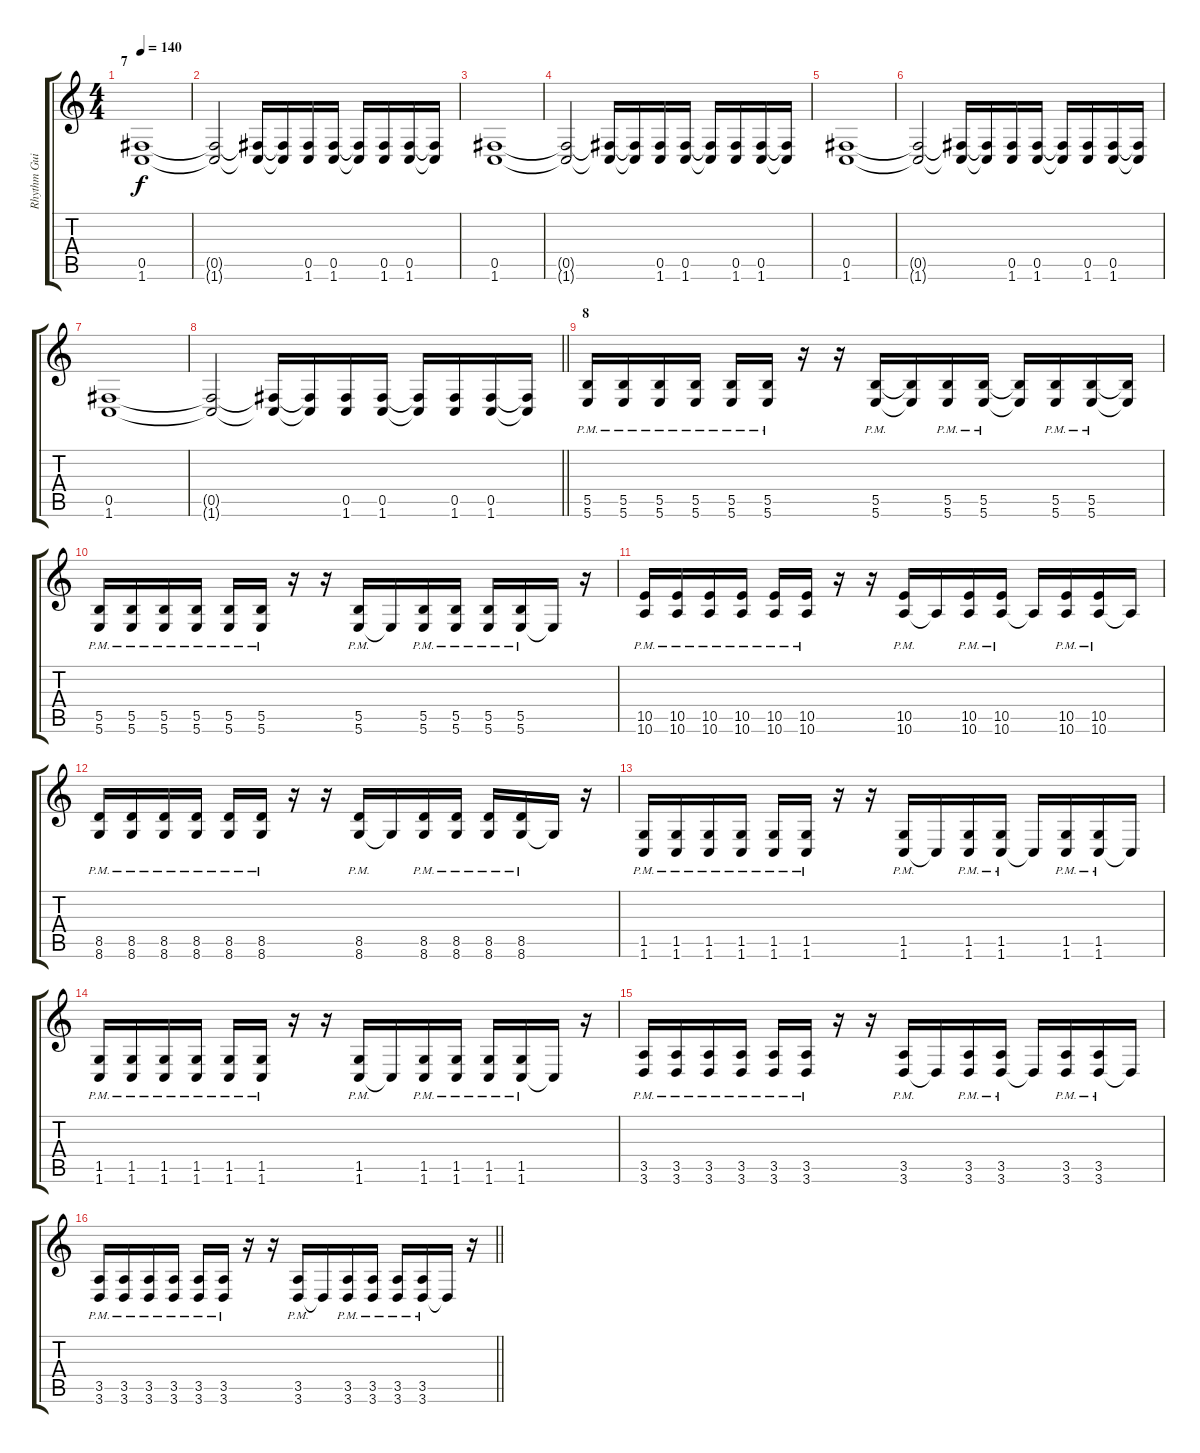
\track ("Rhythm Guitar 1" "Rhythm Gui") {instrument distortionguitar}
\staff {score tabs}
\tuning (Db4 Ab3 E3 B2 Gb2 B1) {hide}
\ts (4 4)
\section ("" "7")
\tempo 140
\clef g2
\ks c
(0.5 1.6).1{dy f} |
(0.5{t} 1.6{t}).2 (0.5{t} 1.6{t}).16 (0.5{t} 1.6{t}).16 (0.5 1.6).16 (0.5 1.6).16 (0.5{t} 1.6{t}).16 (0.5 1.6).16 (0.5 1.6).16 (0.5{t} 1.6{t}).16 |
(0.5 1.6).1 |
(0.5{t} 1.6{t}).2 (0.5{t} 1.6{t}).16 (0.5{t} 1.6{t}).16 (0.5 1.6).16 (0.5 1.6).16 (0.5{t} 1.6{t}).16 (0.5 1.6).16 (0.5 1.6).16 (0.5{t} 1.6{t}).16 |
(0.5 1.6).1 |
(0.5{t} 1.6{t}).2 (0.5{t} 1.6{t}).16 (0.5{t} 1.6{t}).16 (0.5 1.6).16 (0.5 1.6).16 (0.5{t} 1.6{t}).16 (0.5 1.6).16 (0.5 1.6).16 (0.5{t} 1.6{t}).16 |
(0.5 1.6).1 |
\barLineRight lightlight
(0.5{t} 1.6{t}).2 (0.5{t} 1.6{t}).16 (0.5{t} 1.6{t}).16 (0.5 1.6).16 (0.5 1.6).16 (0.5{t} 1.6{t}).16 (0.5 1.6).16 (0.5 1.6).16 (0.5{t} 1.6{t}).16 |
\section ("" "8")
(5.5{pm} 5.6{pm}).16{instrument distortionguitar} (5.5{pm} 5.6{pm}).16 (5.5{pm} 5.6{pm}).16 (5.5{pm} 5.6{pm}).16 (5.5{pm} 5.6{pm}).16 (5.5{pm} 5.6{pm}).16 r.16 r.16 (5.5{pm} 5.6{pm}).16 (5.5{t} 5.6{t}).16 (5.5{pm} 5.6{pm}).16 (5.5{pm} 5.6{pm}).16 (5.5{t} 5.6{t}).16 (5.5{pm} 5.6{pm}).16 (5.5{pm} 5.6{pm}).16 (5.5{t} 5.6{t}).16 |
(5.5{pm} 5.6{pm}).16 (5.5{pm} 5.6{pm}).16 (5.5{pm} 5.6{pm}).16 (5.5{pm} 5.6{pm}).16 (5.5{pm} 5.6{pm}).16 (5.5{pm} 5.6{pm}).16 r.16 r.16 (5.5{pm} 5.6{pm}).16 5.6{t}.16 (5.5{pm} 5.6{pm}).16 (5.5{pm} 5.6{pm}).16 (5.5{pm} 5.6{pm}).16 (5.5{pm} 5.6{pm}).16 5.6{t}.16 r.16 |
(10.5{pm} 10.6{pm}).16 (10.5{pm} 10.6{pm}).16 (10.5{pm} 10.6{pm}).16 (10.5{pm} 10.6{pm}).16 (10.5{pm} 10.6{pm}).16 (10.5{pm} 10.6{pm}).16 r.16 r.16 (10.5{pm} 10.6{pm}).16 10.6{t}.16 (10.5{pm} 10.6{pm}).16 (10.5{pm} 10.6{pm}).16 10.6{t}.16 (10.5{pm} 10.6{pm}).16 (10.5{pm} 10.6{pm}).16 10.6{t}.16 |
(8.5{pm} 8.6{pm}).16 (8.5{pm} 8.6{pm}).16 (8.5{pm} 8.6{pm}).16 (8.5{pm} 8.6{pm}).16 (8.5{pm} 8.6{pm}).16 (8.5{pm} 8.6{pm}).16 r.16 r.16 (8.5{pm} 8.6{pm}).16 8.6{t}.16 (8.5{pm} 8.6{pm}).16 (8.5{pm} 8.6{pm}).16 (8.5{pm} 8.6{pm}).16 (8.5{pm} 8.6{pm}).16 8.6{t}.16 r.16 |
(1.5{pm} 1.6{pm}).16 (1.5{pm} 1.6{pm}).16 (1.5{pm} 1.6{pm}).16 (1.5{pm} 1.6{pm}).16 (1.5{pm} 1.6{pm}).16 (1.5{pm} 1.6{pm}).16 r.16 r.16 (1.5{pm} 1.6{pm}).16 1.6{t}.16 (1.5{pm} 1.6{pm}).16 (1.5{pm} 1.6{pm}).16 1.6{t}.16 (1.5{pm} 1.6{pm}).16 (1.5{pm} 1.6{pm}).16 1.6{t}.16 |
(1.5{pm} 1.6{pm}).16 (1.5{pm} 1.6{pm}).16 (1.5{pm} 1.6{pm}).16 (1.5{pm} 1.6{pm}).16 (1.5{pm} 1.6{pm}).16 (1.5{pm} 1.6{pm}).16 r.16 r.16 (1.5{pm} 1.6{pm}).16 1.6{t}.16 (1.5{pm} 1.6{pm}).16 (1.5{pm} 1.6{pm}).16 (1.5{pm} 1.6{pm}).16 (1.5{pm} 1.6{pm}).16 1.6{t}.16 r.16 |
(3.5{pm} 3.6{pm}).16 (3.5{pm} 3.6{pm}).16 (3.5{pm} 3.6{pm}).16 (3.5{pm} 3.6{pm}).16 (3.5{pm} 3.6{pm}).16 (3.5{pm} 3.6{pm}).16 r.16 r.16 (3.5{pm} 3.6{pm}).16 3.6{t}.16 (3.5{pm} 3.6{pm}).16 (3.5{pm} 3.6{pm}).16 3.6{t}.16 (3.5{pm} 3.6{pm}).16 (3.5{pm} 3.6{pm}).16 3.6{t}.16 |
\barLineRight lightlight
(3.5{pm} 3.6{pm}).16 (3.5{pm} 3.6{pm}).16 (3.5{pm} 3.6{pm}).16 (3.5{pm} 3.6{pm}).16 (3.5{pm} 3.6{pm}).16 (3.5{pm} 3.6{pm}).16 r.16 r.16 (3.5{pm} 3.6{pm}).16 3.6{t}.16 (3.5{pm} 3.6{pm}).16 (3.5{pm} 3.6{pm}).16 (3.5{pm} 3.6{pm}).16 (3.5{pm} 3.6{pm}).16 3.6{t}.16 r.16
